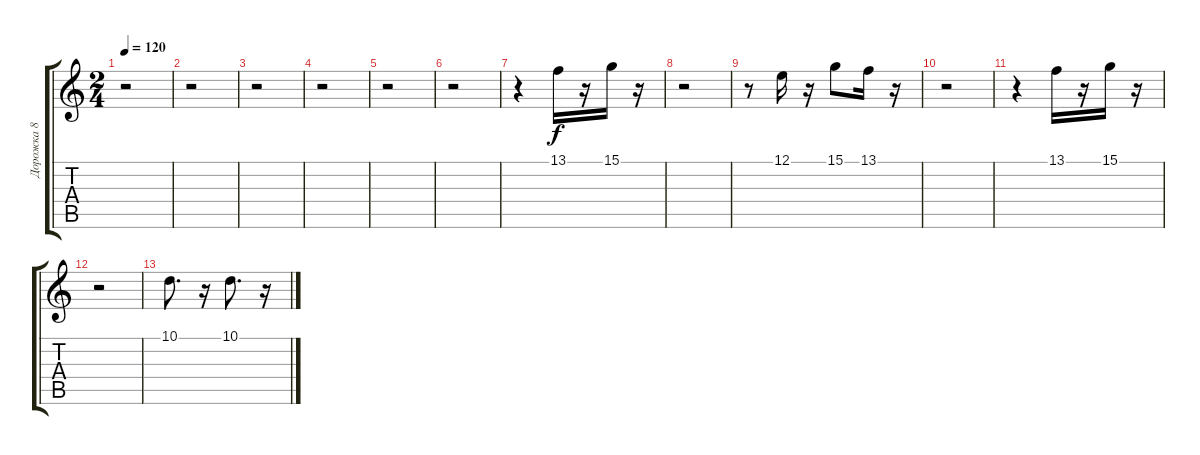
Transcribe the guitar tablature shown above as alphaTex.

\track ("Дорожка 8" "Дорожка 8") {instrument accordion}
\staff {score tabs}
\tuning (E4 B3 G3 D3 A2 E2) {hide}
\ts (2 4)
\tempo 120
\clef g2
\ks c
r.2{dy f} |
r.2 |
r.2 |
r.2 |
r.2 |
r.2 |
r.4 13.1.16 r.16 15.1.16 r.16 |
r.2 |
r.8 12.1.16 r.16 15.1.8 13.1.16 r.16 |
r.2 |
r.4 13.1.16 r.16 15.1.16 r.16 |
r.2 |
10.1.8{d} r.16 10.1.8{d} r.16
